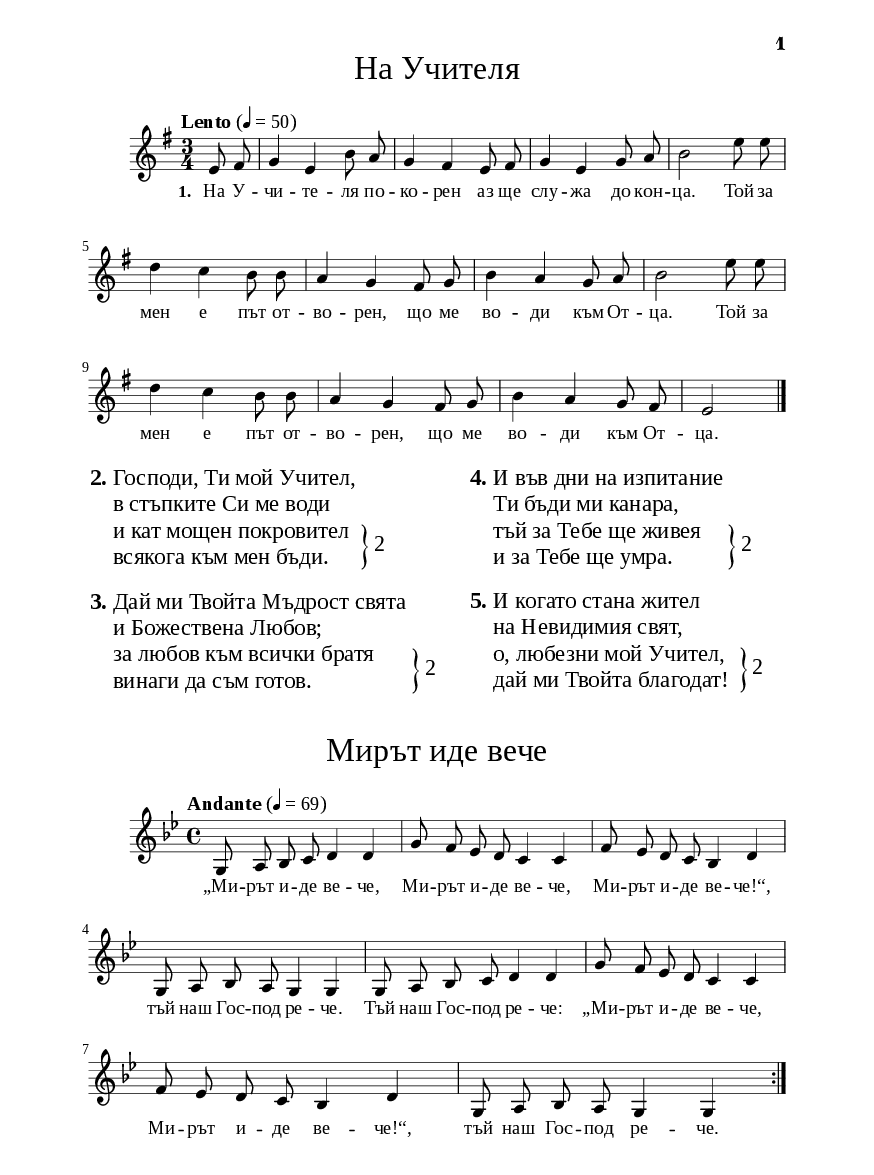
\version "2.24.4"

% include paper part and global functions
\include "include/globals.ily"

"rightBraces037" = \markup {
  \column {
    % repeat braces
    \translate #'(0 . -8 )
    \right-brace #22
  }
  \column {
    % repeat numbers
    \translate #'(0 . -8.5 )
    2
  }
}



\bookpart {
  \label #'ref037
  \tocItem \markup "На Учителя"
  \include "include/bookpart-paper.ily"
  \score {
    \include "include/score-layout.ily"

    \new Voice \absolute {
      \clef treble
      \key e \minor
      \time 3/4
      \tempoFunc "Lento" 4 "50"
      \autoBeamOff
      \partial 4
      \autoBeamOff
      e'8 fis'8 | g'4 e'4 b'8 a'8 | g'4 fis'4 e'8 fis'8 | g'4 e'4 g'8 a'8 |  b'2 e''8  e''8 \break
      d''4 c''4 b'8 b'8 | a'4 g'4 fis'8 g'8 | b'4 a'4 g'8 a'8 | b'2 e''8 e''8 \break
      | d''4 c''4 b'8 b'8 | a'4 g'4 fis'8 g'8 | b'4 a'4 g'8 fis'8 | e'2 \bar "|."\break
    }

    \addlyrics {
      \set stanza = "1. " На У --  чи -- те -- ля по -- ко -- рен аз ще слу -- жа
      до кон -- ца. Той за мен е път от -- во --
      рен, що ме во -- ди към От -- ца. Той за мен
      е път от -- во -- рен, що ме во -- ди към От -- ца.
    }

    \header {
      title = \titleFunc #'ref_desc_2 "На Учителя" "Na Učitelja"
    }

    \midi{}

  } % score


  \markup \abs-fontsize #11 \override #`(baseline-skip . ,bgCoupletBaselineSkip) {
    \fill-line {
      \hspace #0.1
      \column {
        \line {
          \bold "2."
          \column {
            "Господи, Ти мой Учител,"
            "в стъпките Си ме води"
            "и кат мощен покровител"
            "всякога към мен бъди. "
          }\"rightBraces037"
        }
        \vspace #1
        \line {
          \bold "3."
          \column {
            "Дай ми Твойта Мъдрост свята"
            "и Божествена Любов;"
            "за любов към всички братя"
            "винаги да съм готов."
          }\"rightBraces037"
        }
      }
      \hspace #0.1
      % adds horizontal spacing between columns
      \column {
        \line {
          \bold "4."
          \column {
            "И във дни на изпитание"
            "Ти бъди ми канара,"
            "тъй за Тебе ще живея "
            "и за Тебе ще умра."
          }\"rightBraces037"
        }
        % adds vertical spacing between verses
        \vspace #1
        \line {
          \bold "5."
          \column {
            "И когато стана жител "
            "на Невидимия свят, "
            "о, любезни мой Учител,"
            "дай ми Твойта благодат! "
          }\"rightBraces037"
        }
      }\hspace #0.1
    }
  }
  \markup \vspace #1.5
  \label #'ref155_2
  \tocItem \markup "Мирът иде вече – Mirat ide veche"
  \include "include/bookpart-paper.ily"
  \score {
    \include "include/score-layout.ily"

    \new Voice \relative c' {
      \clef treble
      \key g \minor
      \time 4/4
      \tempoFunc "Andante" 4 "69"
      \autoBeamOff
      \repeat volta 2 {
        g8 a bes c d4 d4 | g8 f es d c4 c |

        f8 es d c bes 4 d 4 |  \break g,8 a bes a g4 g4 |

        g8 a bes c d4 d4 | g8 f es d c4 c |  \break

        f8 es d c bes 4 d 4 |  g,8 a bes a g4 g4 |
      }
    }

    \addlyrics {
      „Ми -- рът и -- де ве -- че, Ми -- рът и -- де ве -- че, Ми -- рът и -- де ве -- че!“,
      тъй наш Гос -- под ре -- че.
      Tъй наш Гос -- под ре -- че: „Ми -- рът и -- де ве -- че, Ми -- рът и -- де ве -- че!“,
      тъй наш Гос -- под ре -- че.
    }

    \header {
      title = \titleFunc #'ref_desc "Мирът иде вече" "Mirat ide veche"
    }

    \midi{}

  } % score



} % bookpart
